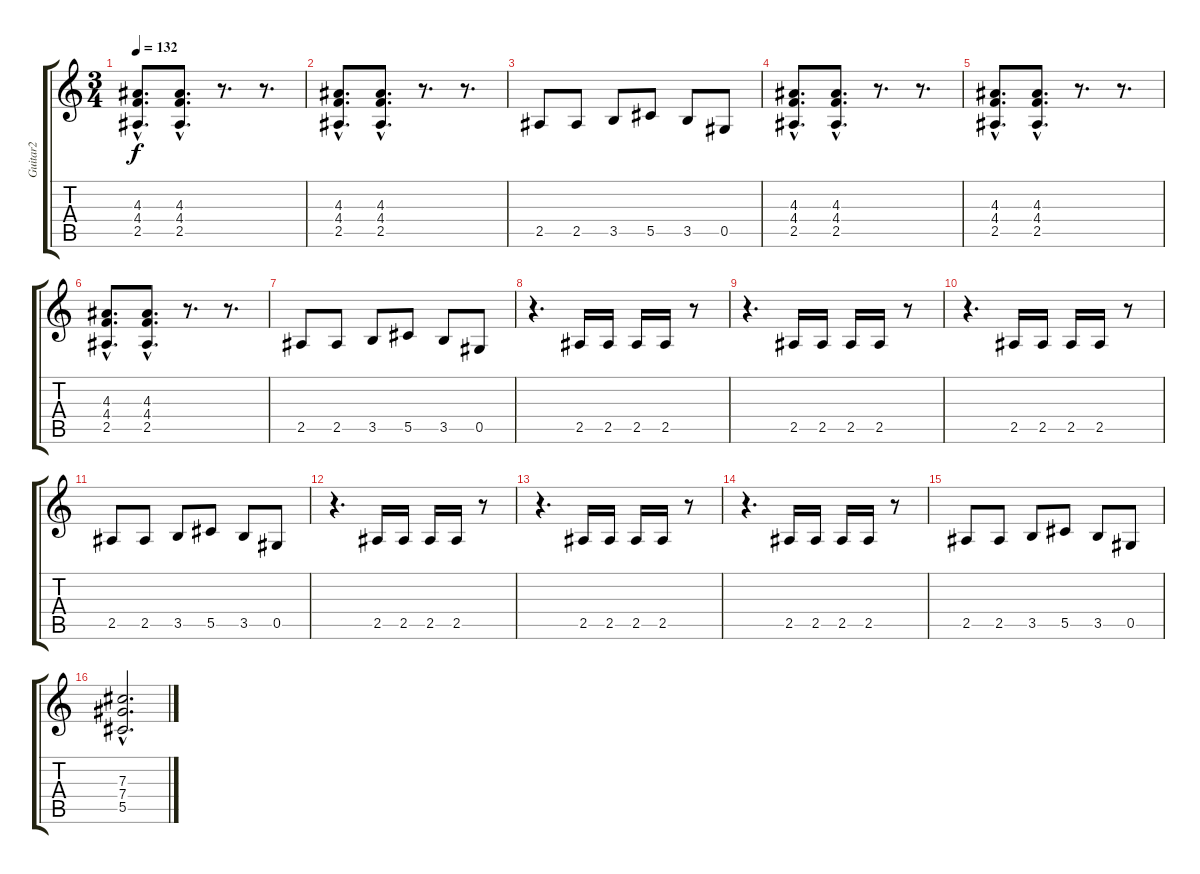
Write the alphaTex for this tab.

\track ("Guitar2" "Guitar2") {instrument overdrivenguitar}
\staff {score tabs}
\tuning (Eb4 Bb3 Gb3 Db3 Ab2 Eb2) {hide}
\ts (3 4)
\tempo 132
\clef g2
\ks c
(4.3{hac} 4.4{hac} 2.5{hac}).8{d dy f} (4.3{hac} 4.4{hac} 2.5{hac}).8{d} r.8{d} r.8{d} |
(4.3{hac} 4.4{hac} 2.5{hac}).8{d} (4.3{hac} 4.4{hac} 2.5{hac}).8{d} r.8{d} r.8{d} |
2.5.8 2.5.8 3.5.8 5.5.8 3.5.8 0.5.8 |
(4.3{hac} 4.4{hac} 2.5{hac}).8{d} (4.3{hac} 4.4{hac} 2.5{hac}).8{d} r.8{d} r.8{d} |
(4.3{hac} 4.4{hac} 2.5{hac}).8{d} (4.3{hac} 4.4{hac} 2.5{hac}).8{d} r.8{d} r.8{d} |
(4.3{hac} 4.4{hac} 2.5{hac}).8{d} (4.3{hac} 4.4{hac} 2.5{hac}).8{d} r.8{d} r.8{d} |
2.5.8 2.5.8 3.5.8 5.5.8 3.5.8 0.5.8 |
r.4{d} 2.5.16 2.5.16 2.5.16 2.5.16 r.8 |
r.4{d} 2.5.16 2.5.16 2.5.16 2.5.16 r.8 |
r.4{d} 2.5.16 2.5.16 2.5.16 2.5.16 r.8 |
2.5.8 2.5.8 3.5.8 5.5.8 3.5.8 0.5.8 |
r.4{d} 2.5.16 2.5.16 2.5.16 2.5.16 r.8 |
r.4{d} 2.5.16 2.5.16 2.5.16 2.5.16 r.8 |
r.4{d} 2.5.16 2.5.16 2.5.16 2.5.16 r.8 |
2.5.8 2.5.8 3.5.8 5.5.8 3.5.8 0.5.8 |
(7.3{hac} 7.4{hac} 5.5{hac}).2{d}
